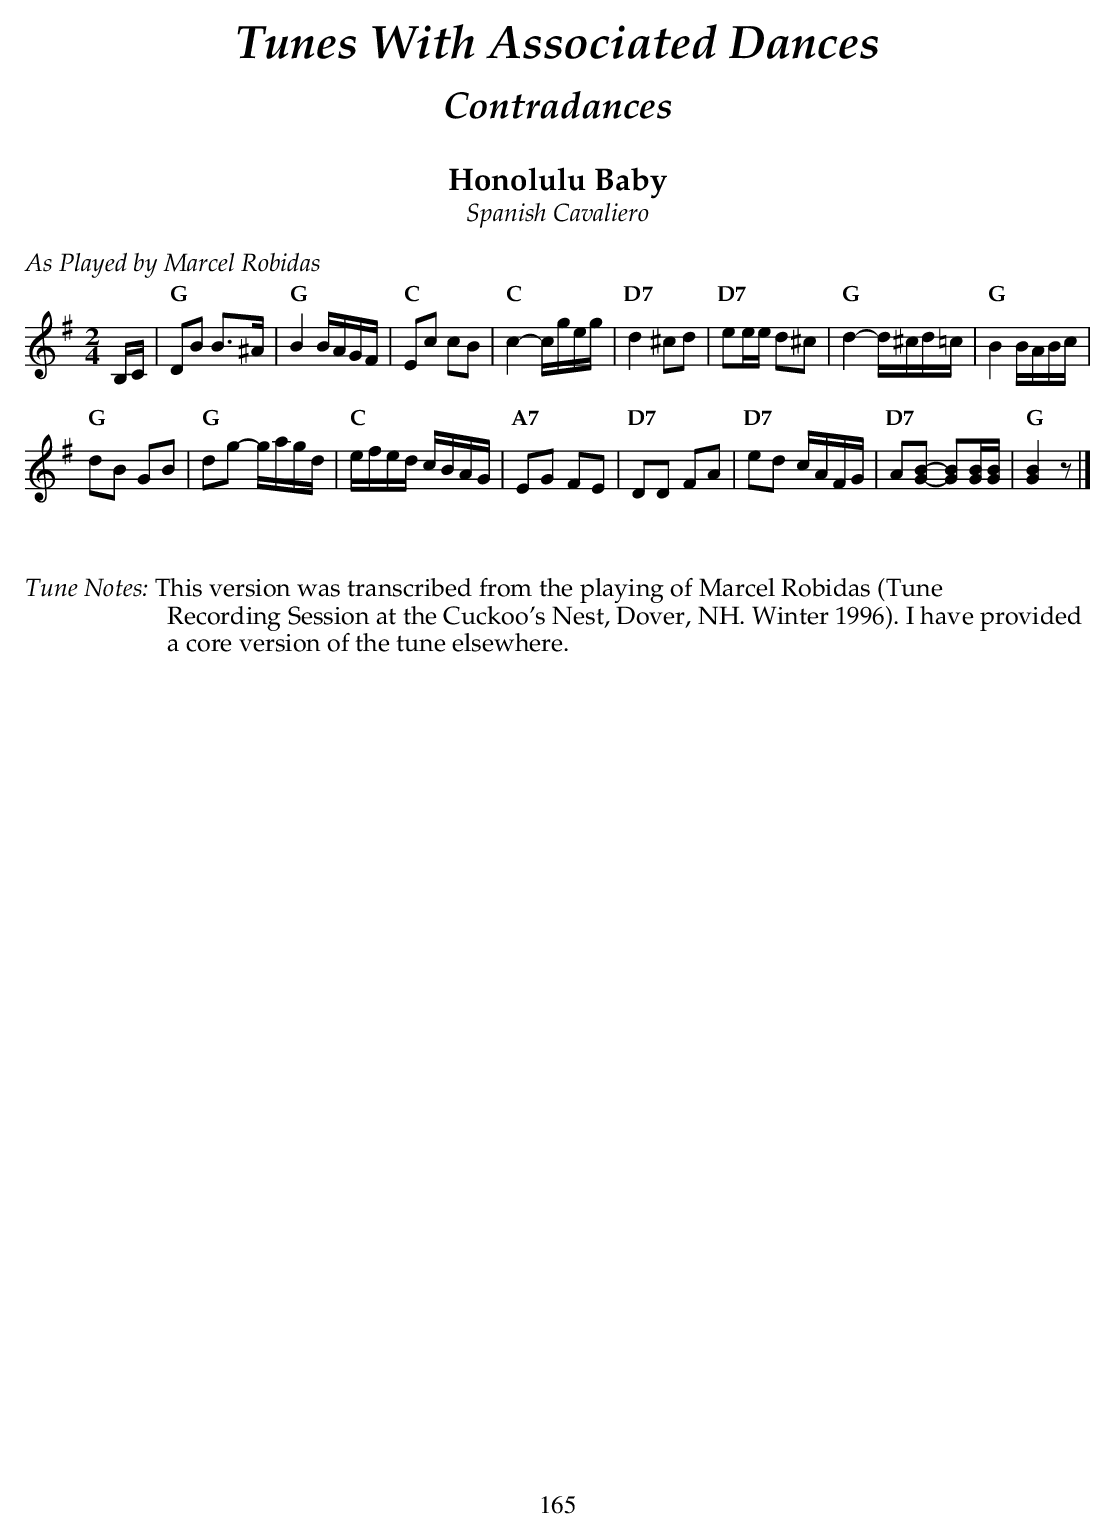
X:1
T:Honolulu Baby
T:Spanish Cavaliero
M:2/4
L:1/16
K:G
%%text $2As Played by Marcel Robidas$0
B,C |\
"G" D2B2 B2>^A2 | "G" B4BAGF       | "C" E2c2 c2B2 | "C" c4-cgeg    |\
"D7" d4 ^c2d2   | "D7" e2ee d2^c2  | "G" d4-d^cd=c | "G" B4BABc     |
"G" d2B2 G2B2   | "G" d2g2-   gagd | "C" efed cBAG | "A7" E2G2 F2E2 |\
"D7" D2D2 F2A2  | "D7" e2d2 cAFG   | "D7" A2[GB]2- [GB]2[GB][GB]   | "G" [GB]4z2 |]
